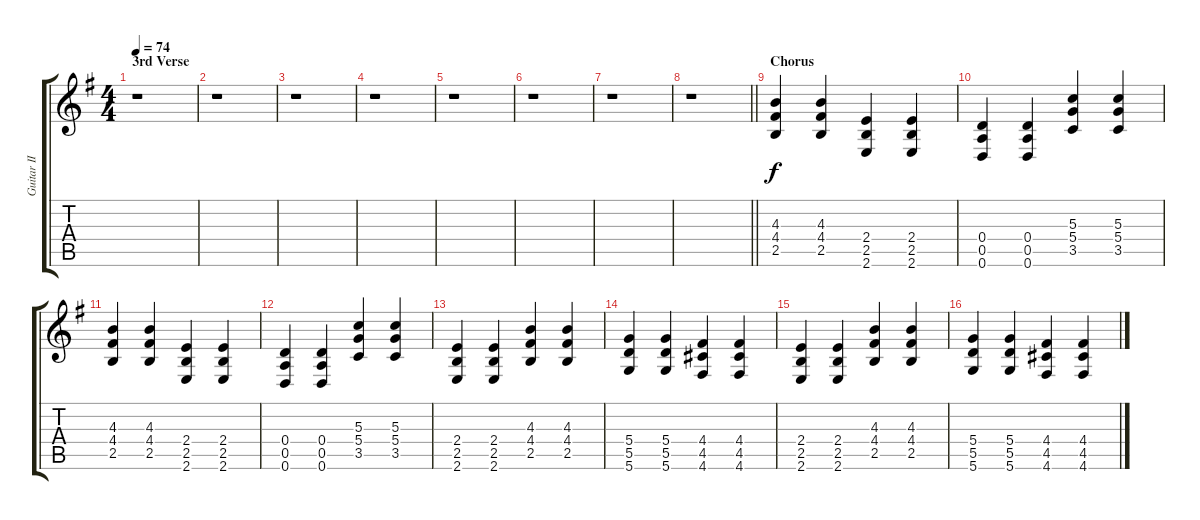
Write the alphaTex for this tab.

\track ("Guitar II" "Guitar II") {instrument distortionguitar}
\staff {score tabs}
\tuning (E4 B3 G3 D3 A2 D2) {hide}
\ts (4 4)
\section ("" "3rd Verse")
\tempo 74
\clef g2
\ks eminor
r.1{dy f} |
r.1 |
r.1 |
r.1 |
r.1 |
r.1 |
r.1 |
\barLineRight lightlight
r.1 |
\section ("" "Chorus")
(4.3 4.4 2.5).4 (4.3 4.4 2.5).4 (2.4 2.5 2.6).4 (2.4 2.5 2.6).4 |
(0.4 0.5 0.6).4 (0.4 0.5 0.6).4 (5.3 5.4 3.5).4 (5.3 5.4 3.5).4 |
(4.3 4.4 2.5).4 (4.3 4.4 2.5).4 (2.4 2.5 2.6).4 (2.4 2.5 2.6).4 |
(0.4 0.5 0.6).4 (0.4 0.5 0.6).4 (5.3 5.4 3.5).4 (5.3 5.4 3.5).4 |
(2.4 2.5 2.6).4 (2.4 2.5 2.6).4 (4.3 4.4 2.5).4 (4.3 4.4 2.5).4 |
(5.4 5.5 5.6).4 (5.4 5.5 5.6).4 (4.4 4.5 4.6).4 (4.4 4.5 4.6).4 |
(2.4 2.5 2.6).4 (2.4 2.5 2.6).4 (4.3 4.4 2.5).4 (4.3 4.4 2.5).4 |
(5.4 5.5 5.6).4 (5.4 5.5 5.6).4 (4.4 4.5 4.6).4 (4.4 4.5 4.6).4
